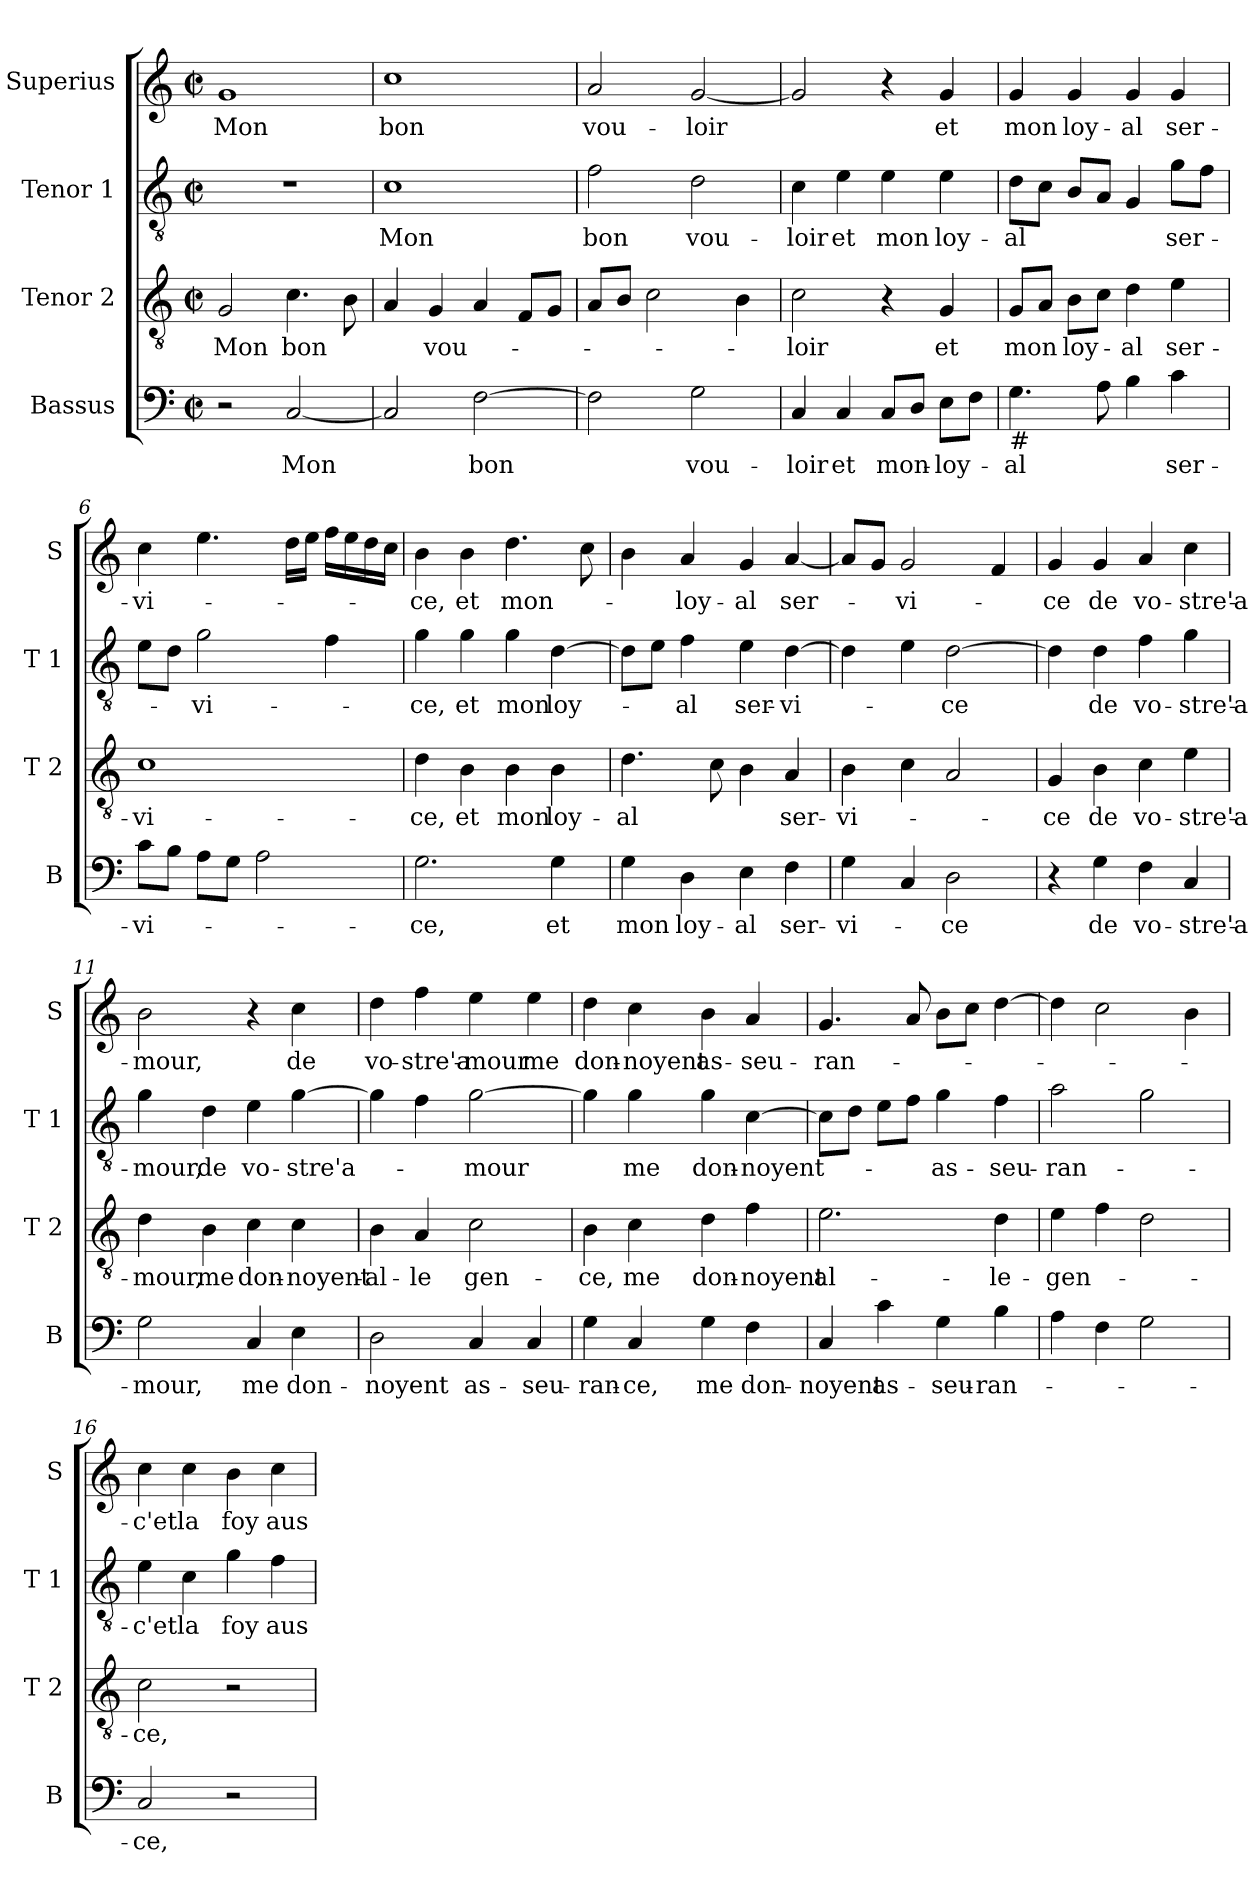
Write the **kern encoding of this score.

**kern	**text	**kern	**text	**kern	**text	**kern	**text
*part4	*part4	*part3	*part3	*part2	*part2	*part1	*part1
*staff4	*staff4	*staff3	*staff3	*staff2	*staff2	*staff1	*staff1
*I"Bassus	*	*I"Tenor 2	*	*I"Tenor 1	*	*I"Superius	*
*I'B	*	*I'T 2	*	*I'T 1	*	*I'S	*
*clefF4	*	*clefGv2	*	*clefGv2	*	*clefG2	*
*k[]	*	*k[]	*	*k[]	*	*k[]	*
*C:	*	*C:	*	*C:	*	*C:	*
*M2/2	*	*M2/2	*	*M2/2	*	*M2/2	*
*met(c|)	*	*met(c|)	*	*met(c|)	*	*met(c|)	*
=1	=1	=1	=1	=1	=1	=1	=1
!	!	!	!LO:LY:b	!	!	!	!LO:LY:b
2r	.	2G/	Mon	1r	.	1g	Mon
!	!LO:LY:b	!	!LO:LY:b	!	!	!	!
[2C/	Mon	4.c\	bon	.	.	.	.
.	.	8B\	.	.	.	.	.
=2	=2	=2	=2	=2	=2	=2	=2
!	!	!	!	!	!LO:LY:b	!	!LO:LY:b
2C/]	.	4A/	.	1c	Mon	1cc	bon
!	!	!	!LO:LY:b	!	!	!	!
.	.	4G/	vou-	.	.	.	.
!	!LO:LY:b	!	!	!	!	!	!
[2F\	bon	4A/	.	.	.	.	.
.	.	8F/L	.	.	.	.	.
.	.	8G/J	.	.	.	.	.
=3	=3	=3	=3	=3	=3	=3	=3
!	!	!	!	!	!LO:LY:b	!	!LO:LY:b
2F\]	.	8A/L	.	2f\	bon	2a/	vou-
.	.	8B/J	.	.	.	.	.
.	.	2c\	.	.	.	.	.
!	!LO:LY:b	!	!	!	!LO:LY:b	!	!LO:LY:b
2G\	vou-	.	.	2d\	vou-	[2g/	-loir
.	.	4B\	.	.	.	.	.
=4	=4	=4	=4	=4	=4	=4	=4
!	!LO:LY:b	!	!LO:LY:b	!	!LO:LY:b	!	!
4C/	-loir	2c\	-loir	4c\	-loir	2g/]	.
!	!LO:LY:b	!	!	!	!LO:LY:b	!	!
4C/	et	.	.	4e\	et	.	.
!	!LO:LY:b	!	!	!	!LO:LY:b	!	!
8C/L	mon-	4r	.	4e\	mon	4r	.
8D/J	.	.	.	.	.	.	.
!	!LO:LY:b	!	!LO:LY:b	!	!LO:LY:b	!	!LO:LY:b
8E\L	-loy-	4G/	et	4e\	loy-	4g/	et
8F\J	.	.	.	.	.	.	.
=5	=5	=5	=5	=5	=5	=5	=5
!LO:TX:b:t=#	!	!	!	!	!	!	!
!	!LO:LY:b	!	!LO:LY:b	!	!LO:LY:b	!	!LO:LY:b
4.G\	-al	8G/L	mon	8d\L	-al	4g/	mon
.	.	8A/J	.	8c\J	.	.	.
!	!	!	!LO:LY:b	!	!	!	!LO:LY:b
.	.	8B\L	loy-	8B/L	.	4g/	loy-
8A\	.	8c\J	.	8A/J	.	.	.
!	!	!	!LO:LY:b	!	!	!	!LO:LY:b
4B\	.	4d\	-al	4G/	.	4g/	-al
!	!LO:LY:b	!	!LO:LY:b	!	!LO:LY:b	!	!LO:LY:b
4c\	ser-	4e\	ser-	8g\L	ser-	4g/	ser-
.	.	.	.	8f\J	.	.	.
!!LO:LB:g=z
=6	=6	=6	=6	=6	=6	=6	=6
!	!LO:LY:b	!	!LO:LY:b	!	!	!	!LO:LY:b
8c\L	-vi-	1c	-vi-	8e\L	.	4cc\	-vi-
8B\J	.	.	.	8d\J	.	.	.
!	!	!	!	!	!LO:LY:b	!	!
8A\L	.	.	.	2g\	-vi-	4.ee\	.
8G\J	.	.	.	.	.	.	.
2A\	.	.	.	.	.	.	.
.	.	.	.	.	.	16dd\LL	.
.	.	.	.	.	.	16ee\JJ	.
.	.	.	.	4f\	.	16ff\LL	.
.	.	.	.	.	.	16ee\	.
.	.	.	.	.	.	16dd\	.
.	.	.	.	.	.	16cc\JJ	.
=7	=7	=7	=7	=7	=7	=7	=7
!	!LO:LY:b	!	!LO:LY:b	!	!LO:LY:b	!	!LO:LY:b
2.G\	-ce,	4d\	-ce,	4g\	-ce,	4b\	-ce,
!	!	!	!LO:LY:b	!	!LO:LY:b	!	!LO:LY:b
.	.	4B\	et	4g\	et	4b\	et
!	!	!	!LO:LY:b	!	!LO:LY:b	!	!LO:LY:b
.	.	4B\	mon	4g\	mon	4.dd\	mon-
!	!LO:LY:b	!	!LO:LY:b	!	!LO:LY:b	!	!
4G\	et	4B\	loy-	[4d\	loy-	.	.
.	.	.	.	.	.	8cc\	.
=8	=8	=8	=8	=8	=8	=8	=8
!	!LO:LY:b	!	!LO:LY:b	!	!	!	!
4G\	mon	4.d\	-al	8d\L]	.	4b\	.
.	.	.	.	8e\J	.	.	.
!	!LO:LY:b	!	!	!	!LO:LY:b	!	!LO:LY:b
4D\	loy-	.	.	4f\	-al	4a/	-loy-
.	.	8c\	.	.	.	.	.
!	!LO:LY:b	!	!	!	!LO:LY:b	!	!LO:LY:b
4E\	-al	4B\	.	4e\	ser-	4g/	-al
!	!LO:LY:b	!	!LO:LY:b	!	!LO:LY:b	!	!LO:LY:b
4F\	ser-	4A/	ser-	[4d\	-vi-	[4a/	ser-
=9	=9	=9	=9	=9	=9	=9	=9
!	!LO:LY:b	!	!LO:LY:b	!	!	!	!
4G\	-vi-	4B\	-vi-	4d\]	.	8a/L]	.
.	.	.	.	.	.	8g/J	.
!	!	!	!	!	!	!	!LO:LY:b
4C/	.	4c\	.	4e\	.	2g/	-vi-
!	!LO:LY:b	!	!	!	!LO:LY:b	!	!
2D\	-ce	2A/	.	[2d\	-ce	.	.
.	.	.	.	.	.	4f/	.
=10	=10	=10	=10	=10	=10	=10	=10
!	!	!	!LO:LY:b	!	!	!	!LO:LY:b
4r	.	4G/	-ce	4d\]	.	4g/	-ce
!	!LO:LY:b	!	!LO:LY:b	!	!LO:LY:b	!	!LO:LY:b
4G\	de	4B\	de	4d\	de	4g/	de
!	!LO:LY:b	!	!LO:LY:b	!	!LO:LY:b	!	!LO:LY:b
4F\	vo-	4c\	vo-	4f\	vo-	4a/	vo-
!	!LO:LY:b	!	!LO:LY:b	!	!LO:LY:b	!	!LO:LY:b
4C/	-stre'a-	4e\	-stre'a-	4g\	-stre'a-	4cc\	-stre'a-
!!LO:LB:g=z
=11	=11	=11	=11	=11	=11	=11	=11
!	!LO:LY:b	!	!LO:LY:b	!	!LO:LY:b	!	!LO:LY:b
2G\	-mour,	4d\	-mour,	4g\	-mour,	2b\	-mour,
!	!	!	!LO:LY:b	!	!LO:LY:b	!	!
.	.	4B\	me	4d\	de	.	.
!	!LO:LY:b	!	!LO:LY:b	!	!LO:LY:b	!	!
4C/	me	4c\	don-	4e\	vo-	4r	.
!	!LO:LY:b	!	!LO:LY:b	!	!LO:LY:b	!	!LO:LY:b
4E\	don-	4c\	-noyent-	[4g\	-stre'a-	4cc\	de
=12	=12	=12	=12	=12	=12	=12	=12
!	!LO:LY:b	!	!LO:LY:b	!	!	!	!LO:LY:b
2D\	-noyent	4B\	-al-	4g\]	.	4dd\	vo-
!	!	!	!LO:LY:b	!	!	!	!LO:LY:b
.	.	4A/	-le	4f\	.	4ff\	-stre'a-
!	!LO:LY:b	!	!LO:LY:b	!	!LO:LY:b	!	!LO:LY:b
4C/	as-	2c\	gen-	[2g\	-mour	4ee\	-mour
!	!LO:LY:b	!	!	!	!	!	!LO:LY:b
4C/	-seu-	.	.	.	.	4ee\	me
=13	=13	=13	=13	=13	=13	=13	=13
!	!LO:LY:b	!	!LO:LY:b	!	!	!	!LO:LY:b
4G\	-ran-	4B\	-ce,	4g\]	.	4dd\	don-
!	!LO:LY:b	!	!LO:LY:b	!	!LO:LY:b	!	!LO:LY:b
4C/	-ce,	4c\	me	4g\	me	4cc\	-noyent
!	!LO:LY:b	!	!LO:LY:b	!	!LO:LY:b	!	!LO:LY:b
4G\	me	4d\	don-	4g\	don-	4b\	as-
!	!LO:LY:b	!	!LO:LY:b	!	!LO:LY:b	!	!LO:LY:b
4F\	don-	4f\	-noyent	[4c\	-noyent-	4a/	-seu-
=14	=14	=14	=14	=14	=14	=14	=14
!	!LO:LY:b	!	!LO:LY:b	!	!	!	!LO:LY:b
4C/	-noyent	2.e\	al-	8c\L]	.	4.g/	-ran-
.	.	.	.	8d\J	.	.	.
!	!LO:LY:b	!	!	!	!	!	!
4c\	as-	.	.	8e\L	.	.	.
.	.	.	.	8f\J	.	8a/	.
!	!LO:LY:b	!	!	!	!LO:LY:b	!	!
4G\	-seu-	.	.	4g\	-as-	8b\L	.
.	.	.	.	.	.	8cc\J	.
!	!LO:LY:b	!	!LO:LY:b	!	!LO:LY:b	!	!
4B\	-ran-	4d\	-le-	4f\	-seu-	[4dd\	.
=15	=15	=15	=15	=15	=15	=15	=15
!	!	!	!LO:LY:b	!	!LO:LY:b	!	!
4A\	.	4e\	-gen-	2a\	-ran-	4dd\]	.
4F\	.	4f\	.	.	.	2cc\	.
2G\	.	2d\	.	2g\	.	.	.
.	.	.	.	.	.	4b\	.
!!LO:PB:g=z
=16	=16	=16	=16	=16	=16	=16	=16
!	!LO:LY:b	!	!LO:LY:b	!	!LO:LY:b	!	!LO:LY:b
2C/	-ce,	2c\	-ce,	4e\	-c'et	4cc\	-c'et
!	!	!	!	!	!LO:LY:b	!	!LO:LY:b
.	.	.	.	4c\	la	4cc\	la
!	!	!	!	!	!LO:LY:b	!	!LO:LY:b
2r	.	2r	.	4g\	foy	4b\	foy
!	!	!	!	!	!LO:LY:b	!	!LO:LY:b
.	.	.	.	4f\	aus-	4cc\	aus-
=	=	=	=	=	=	=	=
*-	*-	*-	*-	*-	*-	*-	*-
